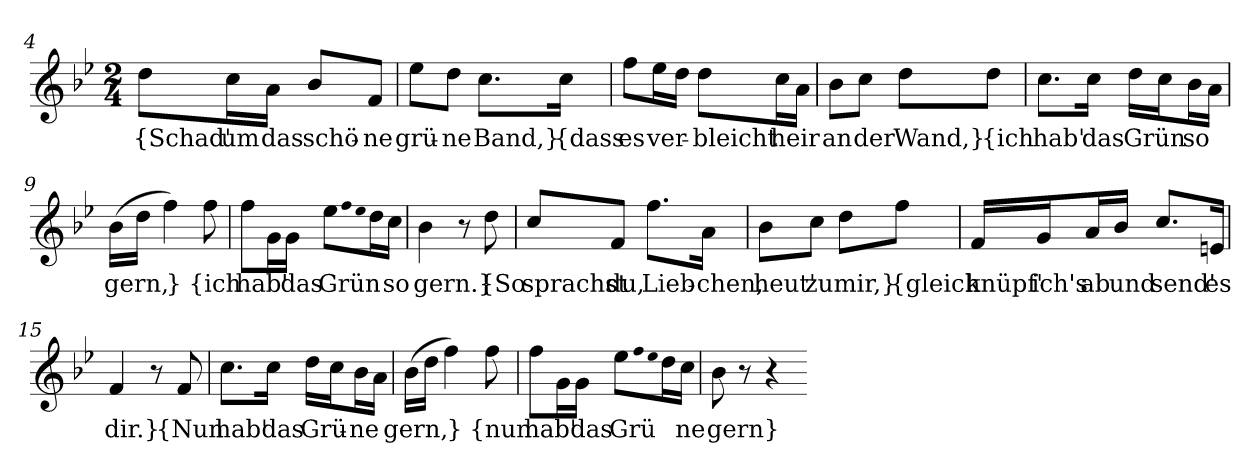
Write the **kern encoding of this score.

**kern	**text
*part1	*part1
*staff1	*staff1
*clefG2	*
*k[b-e-]	*
*M2/4	*
=4	=4
8dd\L	{Schad'
16cc\L	um
16a\JJ	das
8b-/L	schö-
8f/J	-ne
=5	=5
8ee-\L	grü-
8dd\J	-ne
8.cc\L	Band,}
16cc\Jk	{dass
=6	=6
8ff\L	es
16ee-\L	ver-
16dd\JJ	.
8dd\L	-bleicht
16cc\L	heir
16a\JJ	.
=7	=7
8b-\L	an
8cc\J	der
8dd\L	Wand,}
8dd\J	{ich
=8	=8
8.cc\L	hab'
16cc\Jk	das
16dd\LL	Grün
16cc\J	.
16b-\L	so
16a\JJ	.
=9	=9
(16b-\LL	gern,
16dd\JJ	.
4ff)	}
8ff	{ich
=10	=10
8ff\L	hab'
16g\L	.
16g\JJ	das
8ee-\L	Grün
qff	.
qee-	.
16dd\L	.
16cc\JJ	so
=11	=11
4b-	gern.}
8r	.
8dd	{So
=12	=12
8cc/L	sprachst
8f/J	du,
8.ff\L	Lieb-
16a\Jk	-chen,
=13	=13
8b-\L	heut'
8cc\J	zu
8dd\L	mir,}
8ff\J	{gleich
=14	=14
16f/LL	knüpf'
16g/J	ich's
16a/L	ab
16b-/JJ	und
8.cc/L	send'
16en/Jk	es
=15	=15
4f	dir.}
8r	.
8f	{Nun
=16	=16
8.cc\L	hab'
16cc\Jk	das
16dd\LL	Grü-
16cc\J	.
16b-\L	-ne
16a\JJ	.
=17	=17
(16b-\LL	gern,
16dd\JJ	.
4ff)	}
8ff	{nun
=18	=18
8ff\L	hab'
16g\L	.
16g\JJ	das
8ee-\L	Grü
qff	.
qee-	.
16dd\L	.
16cc\JJ	-ne
=19	=19
8b-	gern}
8r	.
4r	.
=-	=-
*-	*-
